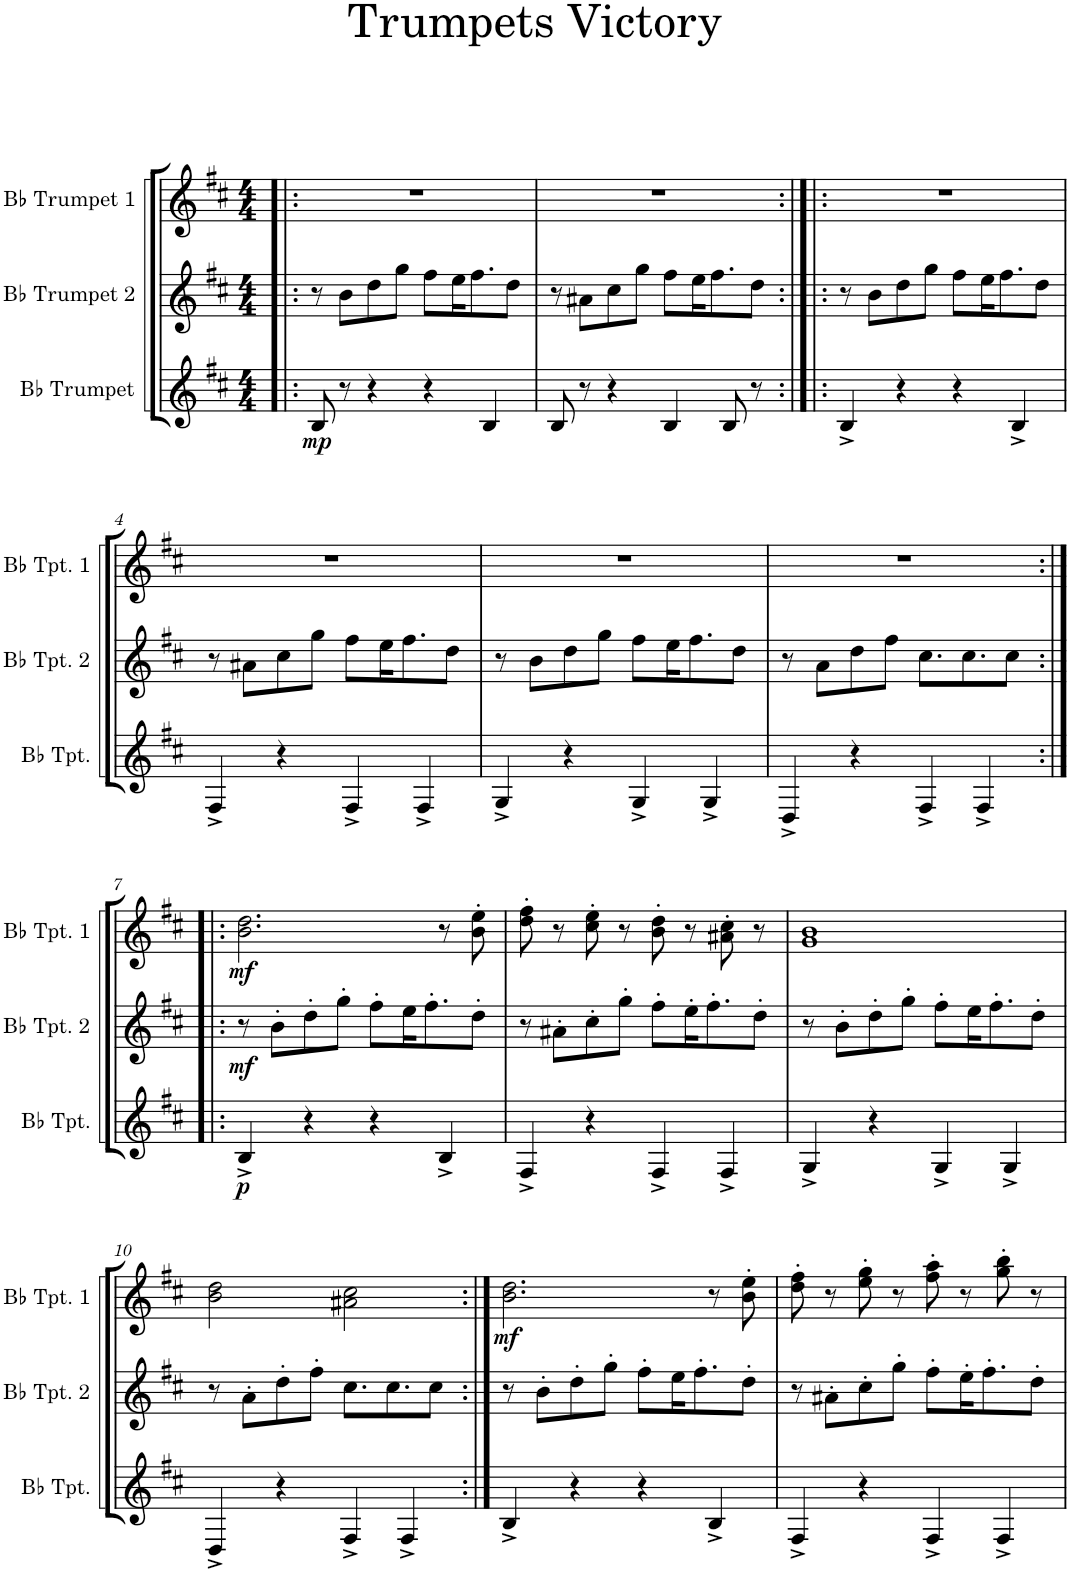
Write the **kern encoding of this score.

**kern	**dynam	**kern	**dynam	**kern	**dynam
*part3	*part3	*part2	*part2	*part1	*part1
*staff3	*staff3	*staff2	*staff2	*staff1	*staff1
*I"Bb Trumpet	*	*I"Bb Trumpet 2	*	*I"Bb Trumpet 1	*
*I'Bb Tpt.	*	*I'Bb Tpt. 2	*	*I'Bb Tpt. 1	*
*clefG2	*	*clefG2	*	*clefG2	*
*Trd1c2	*	*Trd1c2	*	*Trd1c2	*
*k[f#c#]	*	*k[f#c#]	*	*k[f#c#]	*
*M4/4	*	*M4/4	*	*M4/4	*
=1!|:	=1!|:	=1!|:	=1!|:	=1!|:	=1!|:
!	!LO:DY:b	!	!	!	!
8B/	mp	8r	.	1r	.
8r	.	8b\L	.	.	.
4r	.	8dd\	.	.	.
.	.	8gg\J	.	.	.
4r	.	8ff#\L	.	.	.
.	.	16ee\K	.	.	.
.	.	8.ff#\	.	.	.
4B/	.	.	.	.	.
.	.	8dd\J	.	.	.
=2	=2	=2	=2	=2	=2
8B/	.	8r	.	1r	.
8r	.	8a#X\L	.	.	.
4r	.	8cc#\	.	.	.
.	.	8gg\J	.	.	.
4B/	.	8ff#\L	.	.	.
.	.	16ee\K	.	.	.
.	.	8.ff#\	.	.	.
8B/	.	.	.	.	.
8r	.	8dd\J	.	.	.
=3:|!|:	=3:|!|:	=3:|!|:	=3:|!|:	=3:|!|:	=3:|!|:
4B^/	.	8r	.	1r	.
.	.	8b\L	.	.	.
4r	.	8dd\	.	.	.
.	.	8gg\J	.	.	.
4r	.	8ff#\L	.	.	.
.	.	16ee\K	.	.	.
.	.	8.ff#\	.	.	.
4B^/	.	.	.	.	.
.	.	8dd\J	.	.	.
!!LO:LB:g=z
=4	=4	=4	=4	=4	=4
4F#^/	.	8r	.	1r	.
.	.	8a#X\L	.	.	.
4r	.	8cc#\	.	.	.
.	.	8gg\J	.	.	.
4F#^/	.	8ff#\L	.	.	.
.	.	16ee\K	.	.	.
.	.	8.ff#\	.	.	.
4F#^/	.	.	.	.	.
.	.	8dd\J	.	.	.
=5	=5	=5	=5	=5	=5
4G^/	.	8r	.	1r	.
.	.	8b\L	.	.	.
4r	.	8dd\	.	.	.
.	.	8gg\J	.	.	.
4G^/	.	8ff#\L	.	.	.
.	.	16ee\K	.	.	.
.	.	8.ff#\	.	.	.
4G^/	.	.	.	.	.
.	.	8dd\J	.	.	.
=6	=6	=6	=6	=6	=6
4D^/	.	8r	.	1r	.
.	.	8a\L	.	.	.
4r	.	8dd\	.	.	.
.	.	8ff#\J	.	.	.
4F#^/	.	8.cc#\L	.	.	.
.	.	8.cc#\	.	.	.
4F#^/	.	.	.	.	.
.	.	8cc#\J	.	.	.
!!LO:LB:g=z
=7:|!|:	=7:|!|:	=7:|!|:	=7:|!|:	=7:|!|:	=7:|!|:
!	!LO:DY:b	!	!LO:DY:b	!	!LO:DY:b
4B^/	p	8r	mf	2.b\ 2.dd\	mf
.	.	8b'\L	.	.	.
4r	.	8dd'\	.	.	.
.	.	8gg'\J	.	.	.
4r	.	8ff#'\L	.	.	.
.	.	16ee\K	.	.	.
.	.	8.ff#'\	.	.	.
4B^/	.	.	.	8r	.
.	.	8dd'\J	.	8b\' 8ee\'	.
=8	=8	=8	=8	=8	=8
4F#^/	.	8r	.	8dd\' 8ff#\'	.
.	.	8a#X'\L	.	8r	.
4r	.	8cc#'\	.	8cc#\' 8ee\'	.
.	.	8gg'\J	.	8r	.
4F#^/	.	8ff#'\L	.	8b\' 8dd\'	.
.	.	16ee'\K	.	8r	.
.	.	8.ff#'\	.	.	.
4F#^/	.	.	.	8a#X\' 8cc#\'	.
.	.	8dd'\J	.	8r	.
=9	=9	=9	=9	=9	=9
4G^/	.	8r	.	1g 1b	.
.	.	8b'\L	.	.	.
4r	.	8dd'\	.	.	.
.	.	8gg'\J	.	.	.
4G^/	.	8ff#'\L	.	.	.
.	.	16ee\K	.	.	.
.	.	8.ff#'\	.	.	.
4G^/	.	.	.	.	.
.	.	8dd'\J	.	.	.
!!LO:LB:g=z
=10	=10	=10	=10	=10	=10
4D^/	.	8r	.	2b\ 2dd\	.
.	.	8a'\L	.	.	.
4r	.	8dd'\	.	.	.
.	.	8ff#'\J	.	.	.
4F#^/	.	8.cc#\L	.	2a#X\ 2cc#\	.
.	.	8.cc#\	.	.	.
4F#^/	.	.	.	.	.
.	.	8cc#\J	.	.	.
=11:|!	=11:|!	=11:|!	=11:|!	=11:|!	=11:|!
!	!	!	!	!	!LO:DY:b
4B^/	.	8r	.	2.b\ 2.dd\	mf
.	.	8b'\L	.	.	.
4r	.	8dd'\	.	.	.
.	.	8gg'\J	.	.	.
4r	.	8ff#'\L	.	.	.
.	.	16ee\K	.	.	.
.	.	8.ff#'\	.	.	.
4B^/	.	.	.	8r	.
.	.	8dd'\J	.	8b\' 8ee\'	.
=12	=12	=12	=12	=12	=12
4F#^/	.	8r	.	8dd\' 8ff#\'	.
.	.	8a#X'\L	.	8r	.
4r	.	8cc#'\	.	8ee\' 8gg\'	.
.	.	8gg'\J	.	8r	.
4F#^/	.	8ff#'\L	.	8ff#\' 8aa\'	.
.	.	16ee'\K	.	8r	.
.	.	8.ff#'\	.	.	.
4F#^/	.	.	.	8gg\' 8bb\'	.
.	.	8dd'\J	.	8r	.
=	=	=	=	=	=
*-	*-	*-	*-	*-	*-
